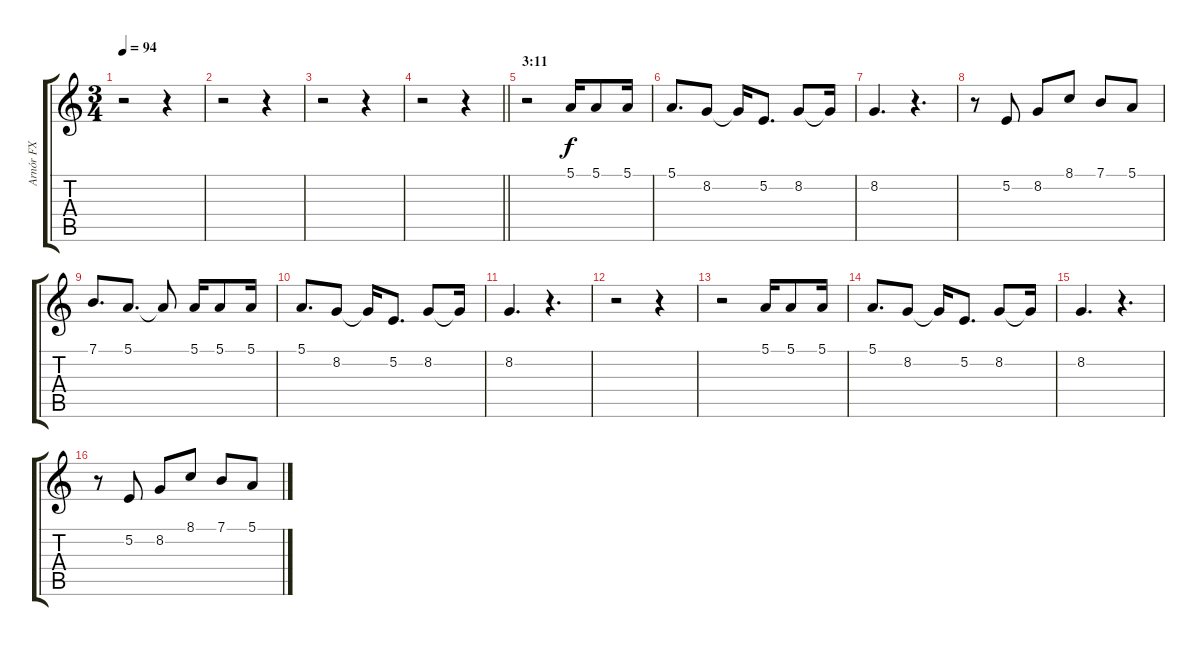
\track ("Arnór FX" "Arnór FX") {instrument pad4choir}
\staff {score tabs}
\tuning (E4 B3 G3 D3 A2 E2) {hide}
\ts (3 4)
\tempo 94
\clef g2
\ks c
r.2{dy f} r.4 |
r.2 r.4 |
r.2 r.4 |
\barLineRight lightlight
r.2 r.4 |
\section ("" "3:11")
r.2 5.1.16 5.1.8 5.1.16 |
5.1.8{d} 8.2.8 8.2{t}.16{volume 10} 5.2.8{d volume 14} 8.2.8 8.2{t}.16{volume 10} |
8.2.4{d} r.4{d} |
r.8 5.2.8 8.2.8 8.1.8 7.1.8 5.1.8 |
7.1.8{d} 5.1.8{d} 5.1{t}.8{volume 10} 5.1.16{volume 14} 5.1.8 5.1.16 |
5.1.8{d} 8.2.8 8.2{t}.16{volume 10} 5.2.8{d volume 14} 8.2.8 8.2{t}.16{volume 10} |
8.2.4{d} r.4{d} |
r.2 r.4 |
r.2 5.1.16 5.1.8 5.1.16 |
5.1.8{d} 8.2.8 8.2{t}.16{volume 10} 5.2.8{d volume 14} 8.2.8 8.2{t}.16{volume 10} |
8.2.4{d} r.4{d} |
r.8 5.2.8 8.2.8 8.1.8 7.1.8 5.1.8
